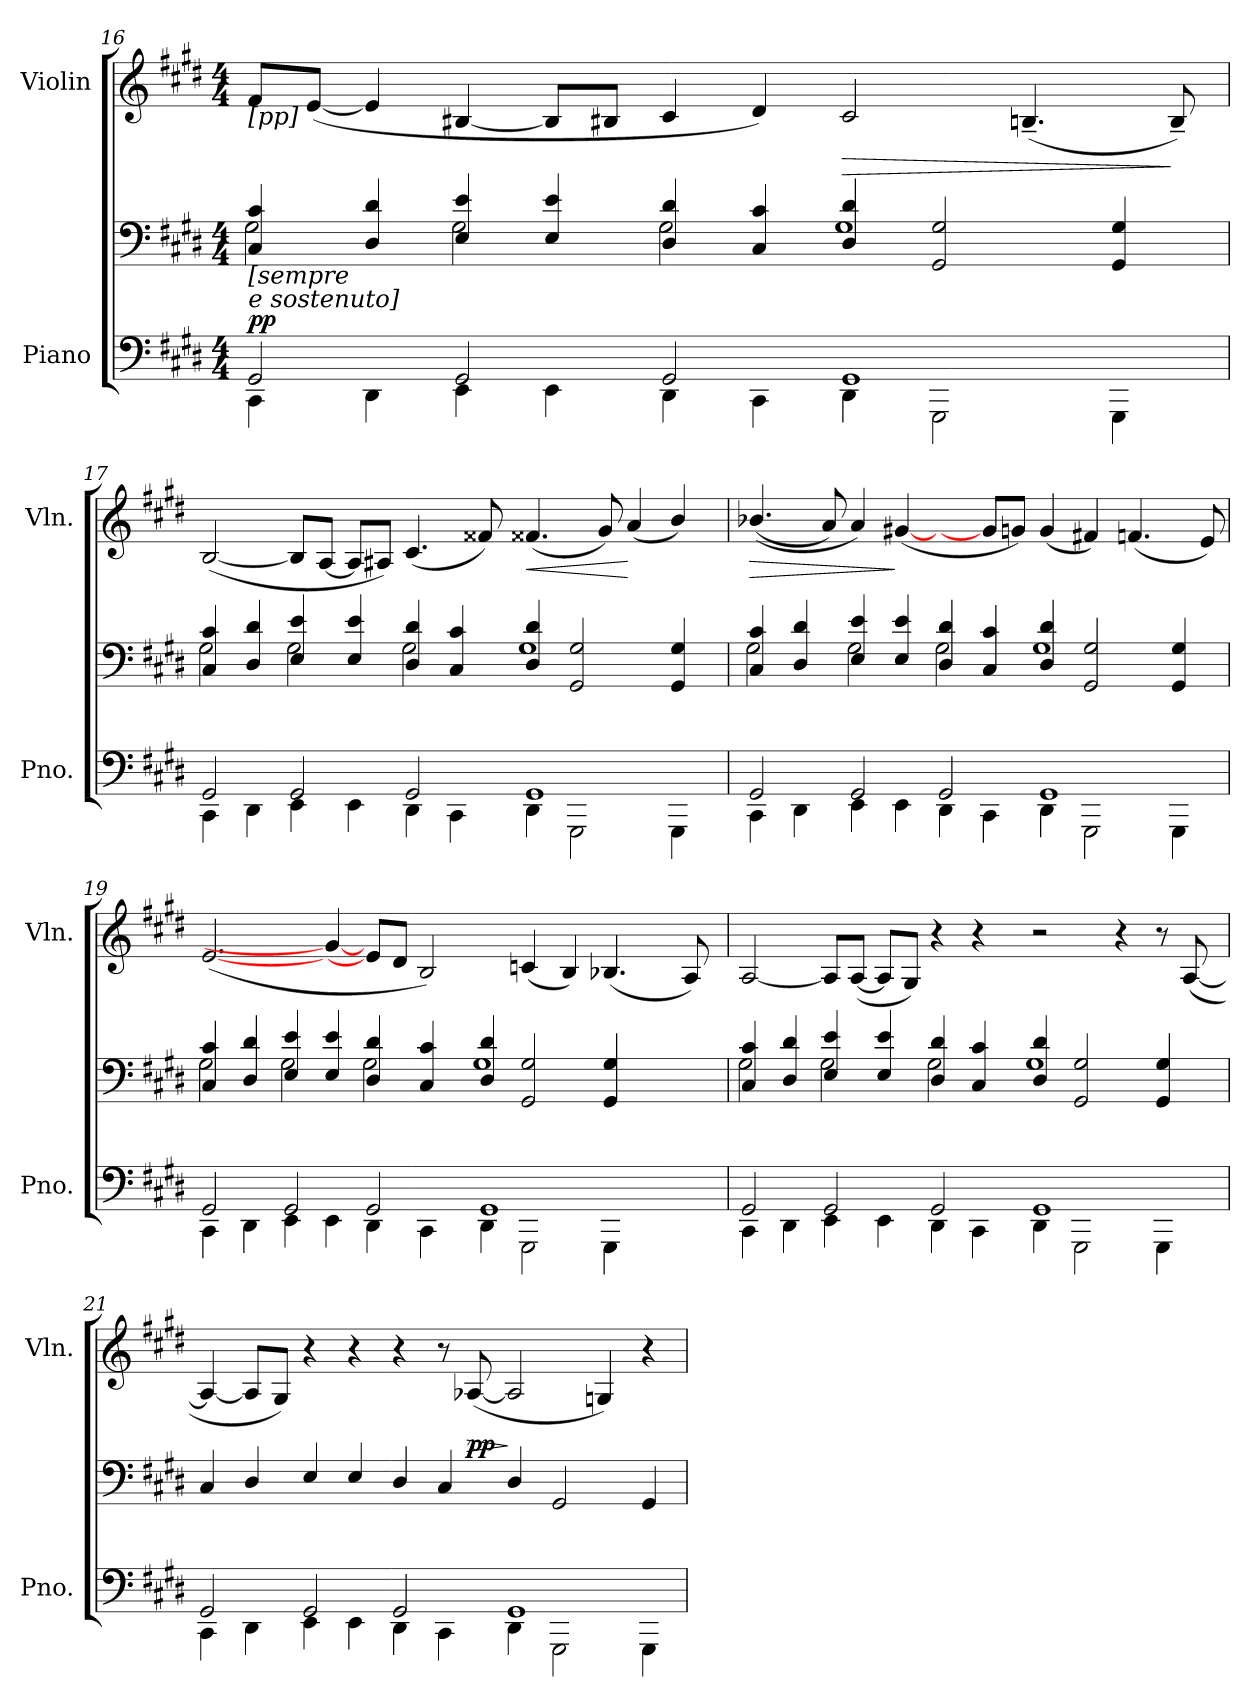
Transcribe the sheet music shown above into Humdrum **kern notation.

**kern	**kern	**dynam	**kern	**dynam
*part2	*part2	*part2	*part1	*part1
*staff3	*staff2	*staff2/3	*staff1	*staff1
*I"Piano	*	*	*I"Violin	*
*I'Pno.	*	*	*I'Vln.	*
!!LO:PB:g=z
*clefF4	*clefF4	*	*clefG2	*
*k[f#c#g#d#]	*k[f#c#g#d#]	*	*k[f#c#g#d#]	*
*E:	*E:	*	*E:	*
*M4/4	*M4/4	*	*M4/4	*
*MM56	*MM56	*	*MM56	*
=16	=16	=16	=16	=16
*^	*^	*	*	*
!	!	!	!	!	!LO:TX:b:t=[pp]	!
!	!	!LO:TX:b:i:t=[sempre	!	!	!	!
!	!	!LO:TX:b:i:t=e sostenuto]	!	!	!	!
2GG#i/	4CC#i\	4C#i/ 4c#i	2G#i\	pp	8f#i/L	.
.	.	.	.	.	([<8ei/J	.
.	4DD#i\	4D#i/ 4d#i	.	.	4ei/]	.
2GG#i/	4EEi\	4Ei/ 4ei	2G#i\	.	[<4B#Xi/	.
.	4EEi\	4Ei/ 4ei	.	.	8B#i/L]	.
.	.	.	.	.	8B#Xi/J	.
2GG#i/	4DD#i\	4D#i/ 4d#i	2G#i\	.	4c#i/	.
.	4CC#i\	4C#i/ 4c#i	.	.	4d#i/)	.
!	!	!	!	!	!	!LO:HP:b
1GG#i	4DD#i\	4D#i/ 4d#i	1G#i	.	2c#i/	>
.	2GGG#i\	2GG#i/ 2G#i	.	.	.	.
.	.	.	.	.	(4.Bn~i/	.
.	4GGG#i\	4GG#i/ 4G#i	.	.	.	.
.	.	.	.	.	8B~i/)	]
=17	=17	=17	=17	=17	=17	=17
*	*	*	*	*	*^	*
2GG#i/	4CC#i\	4C#i/ 4c#i	2G#i\	.	([<2Bi/	1ryy	.
.	4DD#i\	4D#i/ 4d#i	.	.	.	.	.
2GG#i/	4EEi\	4Ei/ 4ei	2G#i\	.	8Bi/L]	.	.
.	.	.	.	.	[<8Ai/J	.	.
.	4EEi\	4Ei/ 4ei	.	.	8Ai/L]	.	.
.	.	.	.	.	8A#Xi/J)	.	.
2GG#i/	4DD#i\	4D#i/ 4d#i	2G#i\	.	(4.c#i/	4ryy	.
.	4CC#i\	4C#i/ 4c#i	.	.	.	8ryy	.
.	.	.	.	.	8f##Xi/)	16ryy	.
.	.	.	.	.	.	64ryy	.
.	.	.	.	.	.	128ryy	.
.	.	.	.	.	.	1024ryy	.
.	.	.	.	.	.	1ryy	.
!	!	!	!	!	!	!	!LO:HP:b
1GG#i	4DD#i\	4D#i/ 4d#i	1G#i	.	(4.f##Xi/	.	<
.	2GGG#i\	2GG#i/ 2G#i	.	.	.	.	.
.	.	.	.	.	8g#i/)	.	.
.	.	.	.	.	(4ai/	.	[
.	4GGG#i\	4GG#i/ 4G#i	.	.	4bi/)	.	.
.	.	.	.	.	.	32ryy	.
.	.	.	.	.	.	256..ryy	.
!!LO:LB:g=z
=18	=18	=18	=18	=18	=18	=18	=18
!	!	!	!	!	!	!	!LO:HP:b
*	*	*	*	*	*v	*v	*
2GG#i/	4CC#i\	4C#i/ 4c#i	2G#i\	.	((4.b-Xi/	>
.	4DD#i\	4D#i/ 4d#i	.	.	.	.
.	.	.	.	.	8ai/)	.
2GG#i/	4EEi\	4Ei/ 4ei	2G#i\	.	4ai/)	.
.	4EEi\	4Ei/ 4ei	.	.	([<4g#Xi/	]
2GG#i/	4DD#i\	4D#i/ 4d#i	2G#i\	.	4ryy	.
.	4CC#i\	4C#i/ 4c#i	.	.	8g#i/L]	.
.	.	.	.	.	8gni/J)	.
1GG#i	4DD#i\	4D#i/ 4d#i	1G#i	.	(4gi/	.
.	2GGG#i\	2GG#i/ 2G#i	.	.	4f#Xi/)	.
.	.	.	.	.	(4.fni/	.
.	4GGG#i\	4GG#i/ 4G#i	.	.	.	.
.	.	.	.	.	8ei/)	.
=19	=19	=19	=19	=19	=19	=19
*	*	*	*	*	*^	*
2GG#i/	4CC#i\	4C#i/ 4c#i	2G#i\	.	([<2.ei/	1ryy	.
.	4DD#i\	4D#i/ 4d#i	.	.	.	.	.
2GG#i/	4EEi\	4Ei/ 4ei	2G#i\	.	.	.	.
.	4EEi\	4Ei/ 4ei	.	.	4g#i/_	.	.
2GG#i/	4DD#i\	4D#i/ 4d#i	2G#i\	.	8ei/L]	4ryy	.
.	.	.	.	.	8d#i/J	.	.
.	4CC#i\	4C#i/ 4c#i	.	.	2Bi/)	8ryy	.
.	.	.	.	.	.	64ryy	.
.	.	.	.	.	.	1024ryy	.
.	.	.	.	.	.	1ryy	.
1GG#i	4DD#i\	4D#i/ 4d#i	1G#i	.	.	.	.
.	2GGG#i\	2GG#i/ 2G#i	.	.	(4cni/	.	.
.	.	.	.	.	4Bi/)	.	.
.	4GGG#i\	4GG#i/ 4G#i	.	.	(4.B-Xi/	.	.
.	.	.	.	.	.	4ryy	.
4ryy	4ryy	4ryy	4ryy	.	.	.	.
.	.	.	.	.	8Ai/)	.	.
.	.	.	.	.	.	16ryy	.
.	.	.	.	.	.	32ryy	.
.	.	.	.	.	.	128...ryy	.
!!LO:LB:g=z	!!
=20	=20	=20	=20	=20	=20	=20	=20
2GG#i/	4CC#i\	4C#i/ 4c#i	2G#i\	.	[<2Ai/	1ryy	.
.	4DD#i\	4D#i/ 4d#i	.	.	.	.	.
2GG#i/	4EEi\	4Ei/ 4ei	2G#i\	.	8Ai/L]	.	.
.	.	.	.	.	([<8Ai/J	.	.
.	4EEi\	4Ei/ 4ei	.	.	8Ai/L]	.	.
.	.	.	.	.	8G#i/J)	.	.
2GG#i/	4DD#i\	4D#i/ 4d#i	2G#i\	.	4r	4ryy	.
.	4CC#i\	4C#i/ 4c#i	.	.	4r	8ryy	.
.	.	.	.	.	.	64ryy	.
.	.	.	.	.	.	512.ryy	.
.	.	.	.	.	.	1ryy	.
1GG#i	4DD#i\	4D#i/ 4d#i	1G#i	.	2r	.	.
.	2GGG#i\	2GG#i/ 2G#i	.	.	.	.	.
.	.	.	.	.	4r	.	.
.	4GGG#i\	4GG#i/ 4G#i	.	.	8r	.	.
.	.	.	.	.	([<8Ai/	.	.
.	.	.	.	.	.	16ryy	.
.	.	.	.	.	.	32ryy	.
.	.	.	.	.	.	128ryy	.
.	.	.	.	.	.	256ryy	.
.	.	.	.	.	.	1024ryy	.
=21	=21	=21	=21	=21	=21	=21	=21
*	*	*	*	*	*v	*v	*
2GG#i/	4CC#i\	4C#i/	2ryy	.	4Ai/_<	.
.	4DD#i\	4D#i/	.	.	8Ai/L]	.
.	.	.	.	.	8G#i/J)	.
2GG#i/	4EEi\	4Ei/	2ryy	.	4r	.
.	4EEi\	4Ei/	.	.	4r	.
2GG#i/	4DD#i\	4D#i/	2ryy	.	4r	.
.	4CC#i\	4C#i/	.	.	8r	.
!	!	!	!	!	!	!LO:HP:b
.	.	.	.	.	([<8A-Xi/	> pp
1GG#i	4DD#i\	4D#i/	1ryy	.	2A-i/]	]
.	2GGG#i\	2GG#i/	.	.	.	.
.	.	.	.	.	4Gni/)	.
.	4GGG#i\	4GG#i/	.	.	4r	.
*v	*v	*	*	*	*	*
*	*v	*v	*	*	*
=	=	=	=	=
*-	*-	*-	*-	*-
